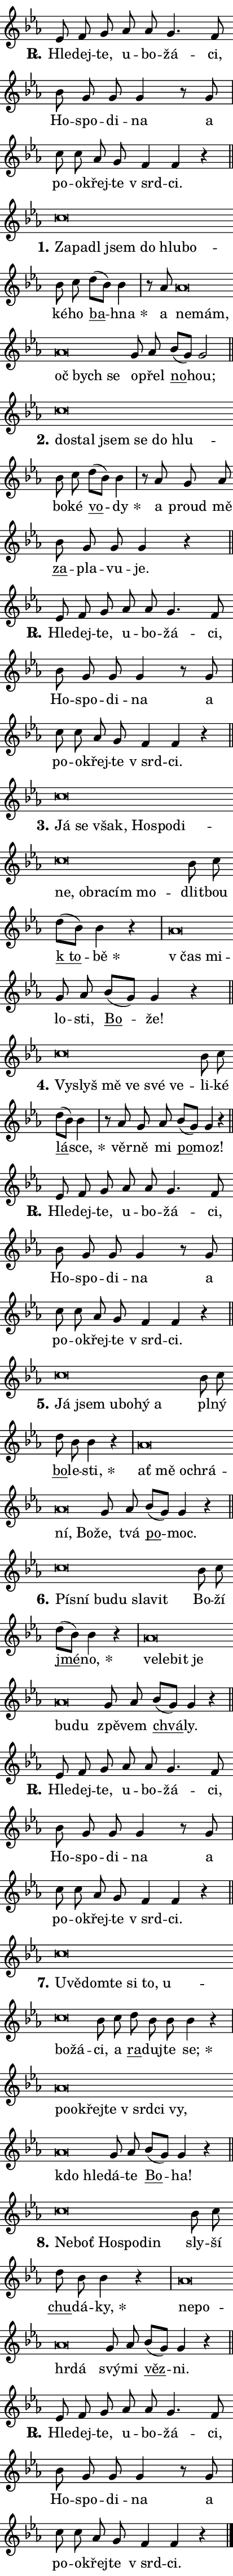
\version "2.24.0"
\header { tagline = "" }
\paper {
  indent = 0\cm
  top-margin = 0\cm
  right-margin = 0\cm
  bottom-margin = 0\cm
  left-margin = 0\cm
  paper-width = 7\cm
  page-breaking = #ly:one-page-breaking
  system-system-spacing.basic-distance = #11
  score-system-spacing.basic-distance = #11
  ragged-last = ##f
}


%% Author: Thomas Morley
%% https://lists.gnu.org/archive/html/lilypond-user/2020-05/msg00002.html
#(define (line-position grob)
"Returns position of @var[grob} in current system:
   @code{'start}, if at first time-step
   @code{'end}, if at last time-step
   @code{'middle} otherwise
"
  (let* ((col (ly:item-get-column grob))
         (ln (ly:grob-object col 'left-neighbor))
         (rn (ly:grob-object col 'right-neighbor))
         (col-to-check-left (if (ly:grob? ln) ln col))
         (col-to-check-right (if (ly:grob? rn) rn col))
         (break-dir-left
           (and
             (ly:grob-property col-to-check-left 'non-musical #f)
             (ly:item-break-dir col-to-check-left)))
         (break-dir-right
           (and
             (ly:grob-property col-to-check-right 'non-musical #f)
             (ly:item-break-dir col-to-check-right))))
        (cond ((eqv? 1 break-dir-left) 'start)
              ((eqv? -1 break-dir-right) 'end)
              (else 'middle))))

#(define (tranparent-at-line-position vctor)
  (lambda (grob)
  "Relying on @code{line-position} select the relevant enry from @var{vctor}.
Used to determine transparency,"
    (case (line-position grob)
      ((end) (not (vector-ref vctor 0)))
      ((middle) (not (vector-ref vctor 1)))
      ((start) (not (vector-ref vctor 2))))))

noteHeadBreakVisibility =
#(define-music-function (break-visibility)(vector?)
"Makes @code{NoteHead}s transparent relying on @var{break-visibility}"
#{
  \override NoteHead.transparent =
    #(tranparent-at-line-position break-visibility)
#})

#(define delete-ledgers-for-transparent-note-heads
  (lambda (grob)
    "Reads whether a @code{NoteHead} is transparent.
If so this @code{NoteHead} is removed from @code{'note-heads} from
@var{grob}, which is supposed to be @code{LedgerLineSpanner}.
As a result ledgers are not printed for this @code{NoteHead}"
    (let* ((nhds-array (ly:grob-object grob 'note-heads))
           (nhds-list
             (if (ly:grob-array? nhds-array)
                 (ly:grob-array->list nhds-array)
                 '()))
           ;; Relies on the transparent-property being done before
           ;; Staff.LedgerLineSpanner.after-line-breaking is executed.
           ;; This is fragile ...
           (to-keep
             (remove
               (lambda (nhd)
                 (ly:grob-property nhd 'transparent #f))
               nhds-list)))
      ;; TODO find a better method to iterate over grob-arrays, similiar
      ;; to filter/remove etc for lists
      ;; For now rebuilt from scratch
      (set! (ly:grob-object grob 'note-heads)  '())
      (for-each
        (lambda (nhd)
          (ly:pointer-group-interface::add-grob grob 'note-heads nhd))
        to-keep))))

hideNotes = {
  \noteHeadBreakVisibility #begin-of-line-visible
}
unHideNotes = {
  \noteHeadBreakVisibility #all-visible
}

% work-around for resetting accidentals
% https://lilypond.org/doc/v2.23/Documentation/notation/displaying-rhythms#unmetered-music
cadenzaMeasure = {
  \cadenzaOff
  \partial 1024 s1024
  \cadenzaOn
}

#(define-markup-command (accent layout props text) (markup?)
  "Underline accented syllable"
  (interpret-markup layout props
    #{\markup \override #'(offset . 4.3) \underline { #text }#}))

responsum = \markup \concat {
  "R" \hspace #-1.05 \path #0.1 #'((moveto 0 0.07) (lineto 0.9 0.8)) \hspace #0.05 "."
}

\layout {
    \context {
        \Staff
        \remove "Time_signature_engraver"
        \override LedgerLineSpanner.after-line-breaking = #delete-ledgers-for-transparent-note-heads
    }
    \context {
        \Voice {
            \override NoteHead.output-attributes = #'((class . "notehead"))
            \override Hairpin.height = #0.55
        }
    }
    \context {
        \Lyrics {
            \override StanzaNumber.output-attributes = #'((class . "stanzanumber"))
            \override LyricSpace.minimum-distance = #0.9
            \override LyricText.font-name = #"TeX Gyre Schola"
            \override LyricText.font-size = 1
            \override StanzaNumber.font-name = #"TeX Gyre Schola Bold"
            \override StanzaNumber.font-size = 1
        }
    }
}

% magnetic-lyrics.ily
%
%   written by
%     Jean Abou Samra <jean@abou-samra.fr>
%     Werner Lemberg <wl@gnu.org>
%
%   adapted by
%     Jiri Hon <jiri.hon@gmail.com>
%
% Version 2022-Apr-15

% https://www.mail-archive.com/lilypond-user@gnu.org/msg149350.html

#(define (Left_hyphen_pointer_engraver context)
   "Collect syllable-hyphen-syllable occurrences in lyrics and store
them in properties.  This engraver only looks to the left.  For
example, if the lyrics input is @code{foo -- bar}, it does the
following.

@itemize @bullet
@item
Set the @code{text} property of the @code{LyricHyphen} grob between
@q{foo} and @q{bar} to @code{foo}.

@item
Set the @code{left-hyphen} property of the @code{LyricText} grob with
text @q{foo} to the @code{LyricHyphen} grob between @q{foo} and
@q{bar}.
@end itemize

Use this auxiliary engraver in combination with the
@code{lyric-@/text::@/apply-@/magnetic-@/offset!} hook."
   (let ((hyphen #f)
         (text #f))
     (make-engraver
      (acknowledgers
       ((lyric-syllable-interface engraver grob source-engraver)
        (set! text grob)))
      (end-acknowledgers
       ((lyric-hyphen-interface engraver grob source-engraver)
        ;(when (not (grob::has-interface grob 'lyric-space-interface))
          (set! hyphen grob)));)
      ((stop-translation-timestep engraver)
       (when (and text hyphen)
         (ly:grob-set-object! text 'left-hyphen hyphen))
       (set! text #f)
       (set! hyphen #f)))))

#(define (lyric-text::apply-magnetic-offset! grob)
   "If the space between two syllables is less than the value in
property @code{LyricText@/.details@/.squash-threshold}, move the right
syllable to the left so that it gets concatenated with the left
syllable.

Use this function as a hook for
@code{LyricText@/.after-@/line-@/breaking} if the
@code{Left_@/hyphen_@/pointer_@/engraver} is active."
   (let ((hyphen (ly:grob-object grob 'left-hyphen #f)))
     (when hyphen
       (let ((left-text (ly:spanner-bound hyphen LEFT)))
         (when (grob::has-interface left-text 'lyric-syllable-interface)
           (let* ((common (ly:grob-common-refpoint grob left-text X))
                  (this-x-ext (ly:grob-extent grob common X))
                  (left-x-ext
                   (begin
                     ;; Trigger magnetism for left-text.
                     (ly:grob-property left-text 'after-line-breaking)
                     (ly:grob-extent left-text common X)))
                  ;; `delta` is the gap width between two syllables.
                  (delta (- (interval-start this-x-ext)
                            (interval-end left-x-ext)))
                  (details (ly:grob-property grob 'details))
                  (threshold (assoc-get 'squash-threshold details 0.2)))
             (when (< delta threshold)
               (let* (;; We have to manipulate the input text so that
                      ;; ligatures crossing syllable boundaries are not
                      ;; disabled.  For languages based on the Latin
                      ;; script this is essentially a beautification.
                      ;; However, for non-Western scripts it can be a
                      ;; necessity.
                      (lt (ly:grob-property left-text 'text))
                      (rt (ly:grob-property grob 'text))
                      (is-space (grob::has-interface hyphen 'lyric-space-interface))
                      (space (if is-space " " ""))
                      (space-markup (grob-interpret-markup grob " "))
                      (space-size (interval-length (ly:stencil-extent space-markup X)))
                      (extra-delta (if is-space space-size 0))
                      ;; Append new syllable.
                      (ltrt-space (if (and (string? lt) (string? rt))
                                (string-append lt space rt)
                                (make-concat-markup (list lt space rt))))
                      ;; Right-align `ltrt` to the right side.
                      (ltrt-space-markup (grob-interpret-markup
                               grob
                               (make-translate-markup
                                (cons (interval-length this-x-ext) 0)
                                (make-right-align-markup ltrt-space)))))
                 (begin
                   ;; Don't print `left-text`.
                   (ly:grob-set-property! left-text 'stencil #f)
                   ;; Set text and stencil (which holds all collected
                   ;; syllables so far) and shift it to the left.
                   (ly:grob-set-property! grob 'text ltrt-space)
                   (ly:grob-set-property! grob 'stencil ltrt-space-markup)
                   (ly:grob-translate-axis! grob (- (- delta extra-delta)) X))))))))))


#(define (lyric-hyphen::displace-bounds-first grob)
   ;; Make very sure this callback isn't triggered too early.
   (let ((left (ly:spanner-bound grob LEFT))
         (right (ly:spanner-bound grob RIGHT)))
     (ly:grob-property left 'after-line-breaking)
     (ly:grob-property right 'after-line-breaking)
     (ly:lyric-hyphen::print grob)))

squashThreshold = #0.4

\layout {
  \context {
    \Lyrics
    \consists #Left_hyphen_pointer_engraver
    \override LyricText.after-line-breaking =
      #lyric-text::apply-magnetic-offset!
    \override LyricHyphen.stencil = #lyric-hyphen::displace-bounds-first
    \override LyricText.details.squash-threshold = \squashThreshold
    \override LyricHyphen.minimum-distance = 0
    \override LyricHyphen.minimum-length = \squashThreshold
  }
}

squash = \override LyricText.details.squash-threshold = 9999
unSquash = \override LyricText.details.squash-threshold = \squashThreshold

left = \override LyricText.self-alignment-X = #LEFT
unLeft = \revert LyricText.self-alignment-X

starOffset = #(lambda (grob) 
                (let ((x_offset (ly:self-alignment-interface::aligned-on-x-parent grob)))
                  (if (= x_offset 0) 0 (+ x_offset 1.2))))

star = #(define-music-function (syllable)(string?)
"Append star separator at the end of a syllable"
#{
  \once \override LyricText.X-offset = #starOffset
  \lyricmode { \markup {
    #syllable
    \override #'((font-name . "TeX Gyre Schola Bold")) \hspace #0.2 \lower #0.65 \larger "*"
  } }
#})

starAccent = #(define-music-function (syllable)(string?)
"Append star separator at the end of a syllable and make accent"
#{
  \once \override LyricText.X-offset = #starOffset
  \lyricmode { \markup {
    \accent #syllable
    \override #'((font-name . "TeX Gyre Schola Bold")) \hspace #0.2 \lower #0.65 \larger "*"
  } }
#})

breath = #(define-music-function (syllable)(string?)
"Append breathing indicator at the end of a syllable"
#{
  \lyricmode { \markup { #syllable "+" } }
#})

optionalBreath = #(define-music-function (syllable)(string?)
"Append optional breathing indicator at the end of a syllable"
#{
  \lyricmode { \markup { #syllable "(+)" } }
#})


\score {
    <<
        \new Voice = "melody" { \cadenzaOn \key es \major \relative { es'8 f g as as g4. f8 \bar "" bes g g g4 r8 g \cadenzaMeasure \bar "|" c c as g f4 f r \cadenzaMeasure \bar "||" \break } }
        \new Lyrics \lyricsto "melody" { \lyricmode { \set stanza = \responsum
Hle -- dej -- te, u -- bo -- žá -- ci, Ho -- spo -- di -- na a po -- o -- křej -- te "v srd" -- ci. } }
    >>
    \layout {}
}

\score {
    <<
        \new Voice = "melody" { \cadenzaOn \key es \major \relative { c''\breve*1/16 \hideNotes \breve*1/16 \bar "" \breve*1/16 \bar "" \breve*1/16 \bar "" \breve*1/16 \bar "" \breve*1/16 \breve*1/16 \bar "" \unHideNotes bes8 c \bar "" d[( bes)] bes4 \cadenzaMeasure \bar "|" r8 as8 as\breve*1/16 \hideNotes \breve*1/16 \bar "" \breve*1/16 \bar "" \breve*1/16 \breve*1/16 \bar "" \unHideNotes g8 as \bar "" bes[( g)] g2 \cadenzaMeasure \bar "||" \break } }
        \new Lyrics \lyricsto "melody" { \lyricmode { \set stanza = "1."
\left Za -- \squash pa -- dl jsem do hlu -- bo -- \unLeft \unSquash ké -- ho \markup \accent ba -- \star hna a \left ne -- \squash mám, oč bych se \unLeft \unSquash o -- přel \markup \accent no -- hou; } }
    >>
    \layout {}
}

\score {
    <<
        \new Voice = "melody" { \cadenzaOn \key es \major \relative { c''\breve*1/16 \hideNotes \breve*1/16 \bar "" \breve*1/16 \bar "" \breve*1/16 \bar "" \breve*1/16 \breve*1/16 \bar "" \unHideNotes bes8 c \bar "" d[( bes)] bes4 \cadenzaMeasure \bar "|" r8 as8 g8 as \bar "" bes g g g4 r \cadenzaMeasure \bar "||" \break } }
        \new Lyrics \lyricsto "melody" { \lyricmode { \set stanza = "2."
\left do -- \squash stal jsem se do hlu -- \unLeft \unSquash bo -- ké \markup \accent vo -- \star dy a proud mě \markup \accent za -- pla -- vu -- je. } }
    >>
    \layout {}
}

\score {
    <<
        \new Voice = "melody" { \cadenzaOn \key es \major \relative { es'8 f g as as g4. f8 \bar "" bes g g g4 r8 g \cadenzaMeasure \bar "|" c c as g f4 f r \cadenzaMeasure \bar "||" \break } }
        \new Lyrics \lyricsto "melody" { \lyricmode { \set stanza = \responsum
Hle -- dej -- te, u -- bo -- žá -- ci, Ho -- spo -- di -- na a po -- o -- křej -- te "v srd" -- ci. } }
    >>
    \layout {}
}

\score {
    <<
        \new Voice = "melody" { \cadenzaOn \key es \major \relative { c''\breve*1/16 \hideNotes \breve*1/16 \bar "" \breve*1/16 \bar "" \breve*1/16 \bar "" \breve*1/16 \bar "" \breve*1/16 \bar "" \breve*1/16 \bar "" \breve*1/16 \bar "" \breve*1/16 \bar "" \breve*1/16 \breve*1/16 \bar "" \unHideNotes bes8 c \bar "" d[( bes)] bes4 r \cadenzaMeasure \bar "|" as\breve*1/16 \hideNotes \breve*1/16 \bar "" \unHideNotes g8 as \bar "" bes[( g)] g4 r \cadenzaMeasure \bar "||" \break } }
        \new Lyrics \lyricsto "melody" { \lyricmode { \set stanza = "3."
\left Já \squash se však, Ho -- spo -- di -- ne, ob -- ra -- cím mo -- \unLeft \unSquash dlit -- bou \markup \accent "k to" -- \star bě \left "v čas" \squash mi -- \unLeft \unSquash lo -- sti, \markup \accent Bo -- že! } }
    >>
    \layout {}
}

\score {
    <<
        \new Voice = "melody" { \cadenzaOn \key es \major \relative { c''\breve*1/16 \hideNotes \breve*1/16 \bar "" \breve*1/16 \bar "" \breve*1/16 \bar "" \breve*1/16 \breve*1/16 \bar "" \unHideNotes bes8 c \bar "" d[( bes)] bes4 \cadenzaMeasure \bar "|" r8 as g8 as \bar "" bes[( g)] g4 r \cadenzaMeasure \bar "||" \break } }
        \new Lyrics \lyricsto "melody" { \lyricmode { \set stanza = "4."
\left Vy -- \squash slyš mě ve své ve -- \unLeft \unSquash li -- ké \markup \accent lá -- \star sce, věr -- ně mi \markup \accent po -- moz! } }
    >>
    \layout {}
}

\score {
    <<
        \new Voice = "melody" { \cadenzaOn \key es \major \relative { es'8 f g as as g4. f8 \bar "" bes g g g4 r8 g \cadenzaMeasure \bar "|" c c as g f4 f r \cadenzaMeasure \bar "||" \break } }
        \new Lyrics \lyricsto "melody" { \lyricmode { \set stanza = \responsum
Hle -- dej -- te, u -- bo -- žá -- ci, Ho -- spo -- di -- na a po -- o -- křej -- te "v srd" -- ci. } }
    >>
    \layout {}
}

\score {
    <<
        \new Voice = "melody" { \cadenzaOn \key es \major \relative { c''\breve*1/16 \hideNotes \breve*1/16 \bar "" \breve*1/16 \bar "" \breve*1/16 \bar "" \breve*1/16 \breve*1/16 \bar "" \unHideNotes bes8 c \bar "" d bes bes4 r \cadenzaMeasure \bar "|" as\breve*1/16 \hideNotes \breve*1/16 \bar "" \breve*1/16 \bar "" \breve*1/16 \bar "" \breve*1/16 \breve*1/16 \bar "" \unHideNotes g8 as \bar "" bes[( g)] g4 r \cadenzaMeasure \bar "||" \break } }
        \new Lyrics \lyricsto "melody" { \lyricmode { \set stanza = "5."
\left Já \squash jsem u -- bo -- hý a \unLeft \unSquash pl -- ný \markup \accent bo -- le -- \star sti, \left ať \squash mě o -- chrá -- ní, Bo -- \unLeft \unSquash že, tvá \markup \accent po -- moc. } }
    >>
    \layout {}
}

\score {
    <<
        \new Voice = "melody" { \cadenzaOn \key es \major \relative { c''\breve*1/16 \hideNotes \breve*1/16 \bar "" \breve*1/16 \bar "" \breve*1/16 \bar "" \breve*1/16 \breve*1/16 \bar "" \unHideNotes bes8 c \bar "" d[( bes)] bes4 r \cadenzaMeasure \bar "|" as\breve*1/16 \hideNotes \breve*1/16 \bar "" \breve*1/16 \bar "" \breve*1/16 \bar "" \breve*1/16 \breve*1/16 \bar "" \unHideNotes g8 as \bar "" bes[( g)] g4 r \cadenzaMeasure \bar "||" \break } }
        \new Lyrics \lyricsto "melody" { \lyricmode { \set stanza = "6."
\left Pí -- \squash sní bu -- du sla -- vit \unLeft \unSquash Bo -- ží \markup \accent jmé -- \star no, \left ve -- \squash le -- bit je bu -- du \unLeft \unSquash zpě -- vem \markup \accent chvá -- ly. } }
    >>
    \layout {}
}

\score {
    <<
        \new Voice = "melody" { \cadenzaOn \key es \major \relative { es'8 f g as as g4. f8 \bar "" bes g g g4 r8 g \cadenzaMeasure \bar "|" c c as g f4 f r \cadenzaMeasure \bar "||" \break } }
        \new Lyrics \lyricsto "melody" { \lyricmode { \set stanza = \responsum
Hle -- dej -- te, u -- bo -- žá -- ci, Ho -- spo -- di -- na a po -- o -- křej -- te "v srd" -- ci. } }
    >>
    \layout {}
}

\score {
    <<
        \new Voice = "melody" { \cadenzaOn \key es \major \relative { c''\breve*1/16 \hideNotes \breve*1/16 \bar "" \breve*1/16 \bar "" \breve*1/16 \bar "" \breve*1/16 \bar "" \breve*1/16 \bar "" \breve*1/16 \bar "" \breve*1/16 \breve*1/16 \bar "" \unHideNotes bes8 c \bar "" d bes bes bes4 r \cadenzaMeasure \bar "|" as\breve*1/16 \hideNotes \breve*1/16 \bar "" \breve*1/16 \bar "" \breve*1/16 \bar "" \breve*1/16 \bar "" \breve*1/16 \bar "" \breve*1/16 \bar "" \breve*1/16 \breve*1/16 \bar "" \unHideNotes g8 as \bar "" bes[( g)] g4 r \cadenzaMeasure \bar "||" \break } }
        \new Lyrics \lyricsto "melody" { \lyricmode { \set stanza = "7."
\left U -- \squash vě -- dom -- te si to, u -- bo -- žá -- \unLeft \unSquash ci, a \markup \accent ra -- duj -- te \star se; \left po -- \squash o -- křej -- te "v srd" -- ci vy, kdo hle -- \unLeft \unSquash dá -- te \markup \accent Bo -- ha! } }
    >>
    \layout {}
}

\score {
    <<
        \new Voice = "melody" { \cadenzaOn \key es \major \relative { c''\breve*1/16 \hideNotes \breve*1/16 \bar "" \breve*1/16 \bar "" \breve*1/16 \breve*1/16 \bar "" \unHideNotes bes8 c \bar "" d bes bes4 r \cadenzaMeasure \bar "|" as\breve*1/16 \hideNotes \breve*1/16 \bar "" \breve*1/16 \breve*1/16 \bar "" \unHideNotes g8 as \bar "" bes[( g)] g4 r \cadenzaMeasure \bar "||" \break } }
        \new Lyrics \lyricsto "melody" { \lyricmode { \set stanza = "8."
\left Ne -- \squash boť Ho -- spo -- din \unLeft \unSquash sly -- ší \markup \accent chu -- dá -- \star ky, \left ne -- \squash po -- hr -- dá \unLeft \unSquash svý -- mi \markup \accent věz -- ni. } }
    >>
    \layout {}
}

\score {
    <<
        \new Voice = "melody" { \cadenzaOn \key es \major \relative { es'8 f g as as g4. f8 \bar "" bes g g g4 r8 g \cadenzaMeasure \bar "|" c c as g f4 f r \cadenzaMeasure \bar "||" \break } \bar "|." }
        \new Lyrics \lyricsto "melody" { \lyricmode { \set stanza = \responsum
Hle -- dej -- te, u -- bo -- žá -- ci, Ho -- spo -- di -- na a po -- o -- křej -- te "v srd" -- ci. } }
    >>
    \layout {}
}
